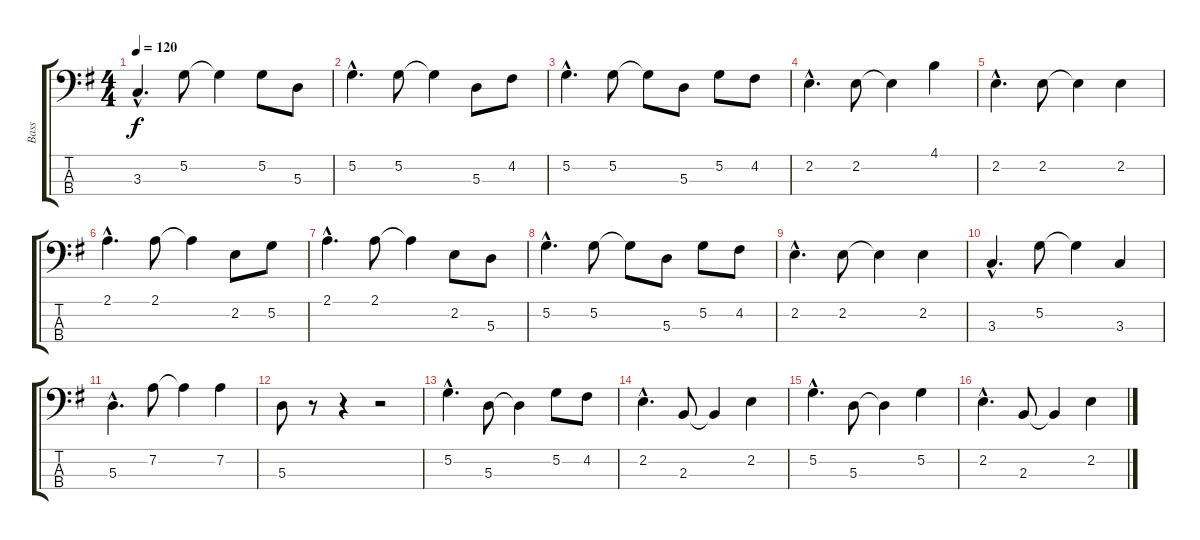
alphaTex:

\track ("Bass" "Bass") {instrument electricbassfinger}
\staff {score tabs}
\tuning (G2 D2 A1 E1) {hide}
\ts (4 4)
\tempo 120
\clef f4
\ks g
3.3{hac}.4{d dy f} 5.2.8 5.2{t}.4 5.2.8 5.3.8 |
5.2{hac}.4{d} 5.2.8 5.2{t}.4 5.3.8 4.2.8 |
5.2{hac}.4{d} 5.2.8 5.2{t}.8 5.3.8 5.2.8 4.2.8 |
2.2{hac}.4{d} 2.2.8 2.2{t}.4 4.1.4 |
2.2{hac}.4{d} 2.2.8 2.2{t}.4 2.2.4 |
2.1{hac}.4{d} 2.1.8 2.1{t}.4 2.2.8 5.2.8 |
2.1{hac}.4{d} 2.1.8 2.1{t}.4 2.2.8 5.3.8 |
5.2{hac}.4{d} 5.2.8 5.2{t}.8 5.3.8 5.2.8 4.2.8 |
2.2{hac}.4{d} 2.2.8 2.2{t}.4 2.2.4 |
3.3{hac}.4{d} 5.2.8 5.2{t}.4 3.3.4 |
5.3{hac}.4{d} 7.2.8 7.2{t}.4 7.2.4 |
5.3.8 r.8 r.4 r.2 |
5.2{hac}.4{d} 5.3.8 5.3{t}.4 5.2.8 4.2.8 |
2.2{hac}.4{d} 2.3.8 2.3{t}.4 2.2.4 |
5.2{hac}.4{d} 5.3.8 5.3{t}.4 5.2.4 |
2.2{hac}.4{d} 2.3.8 2.3{t}.4 2.2.4
